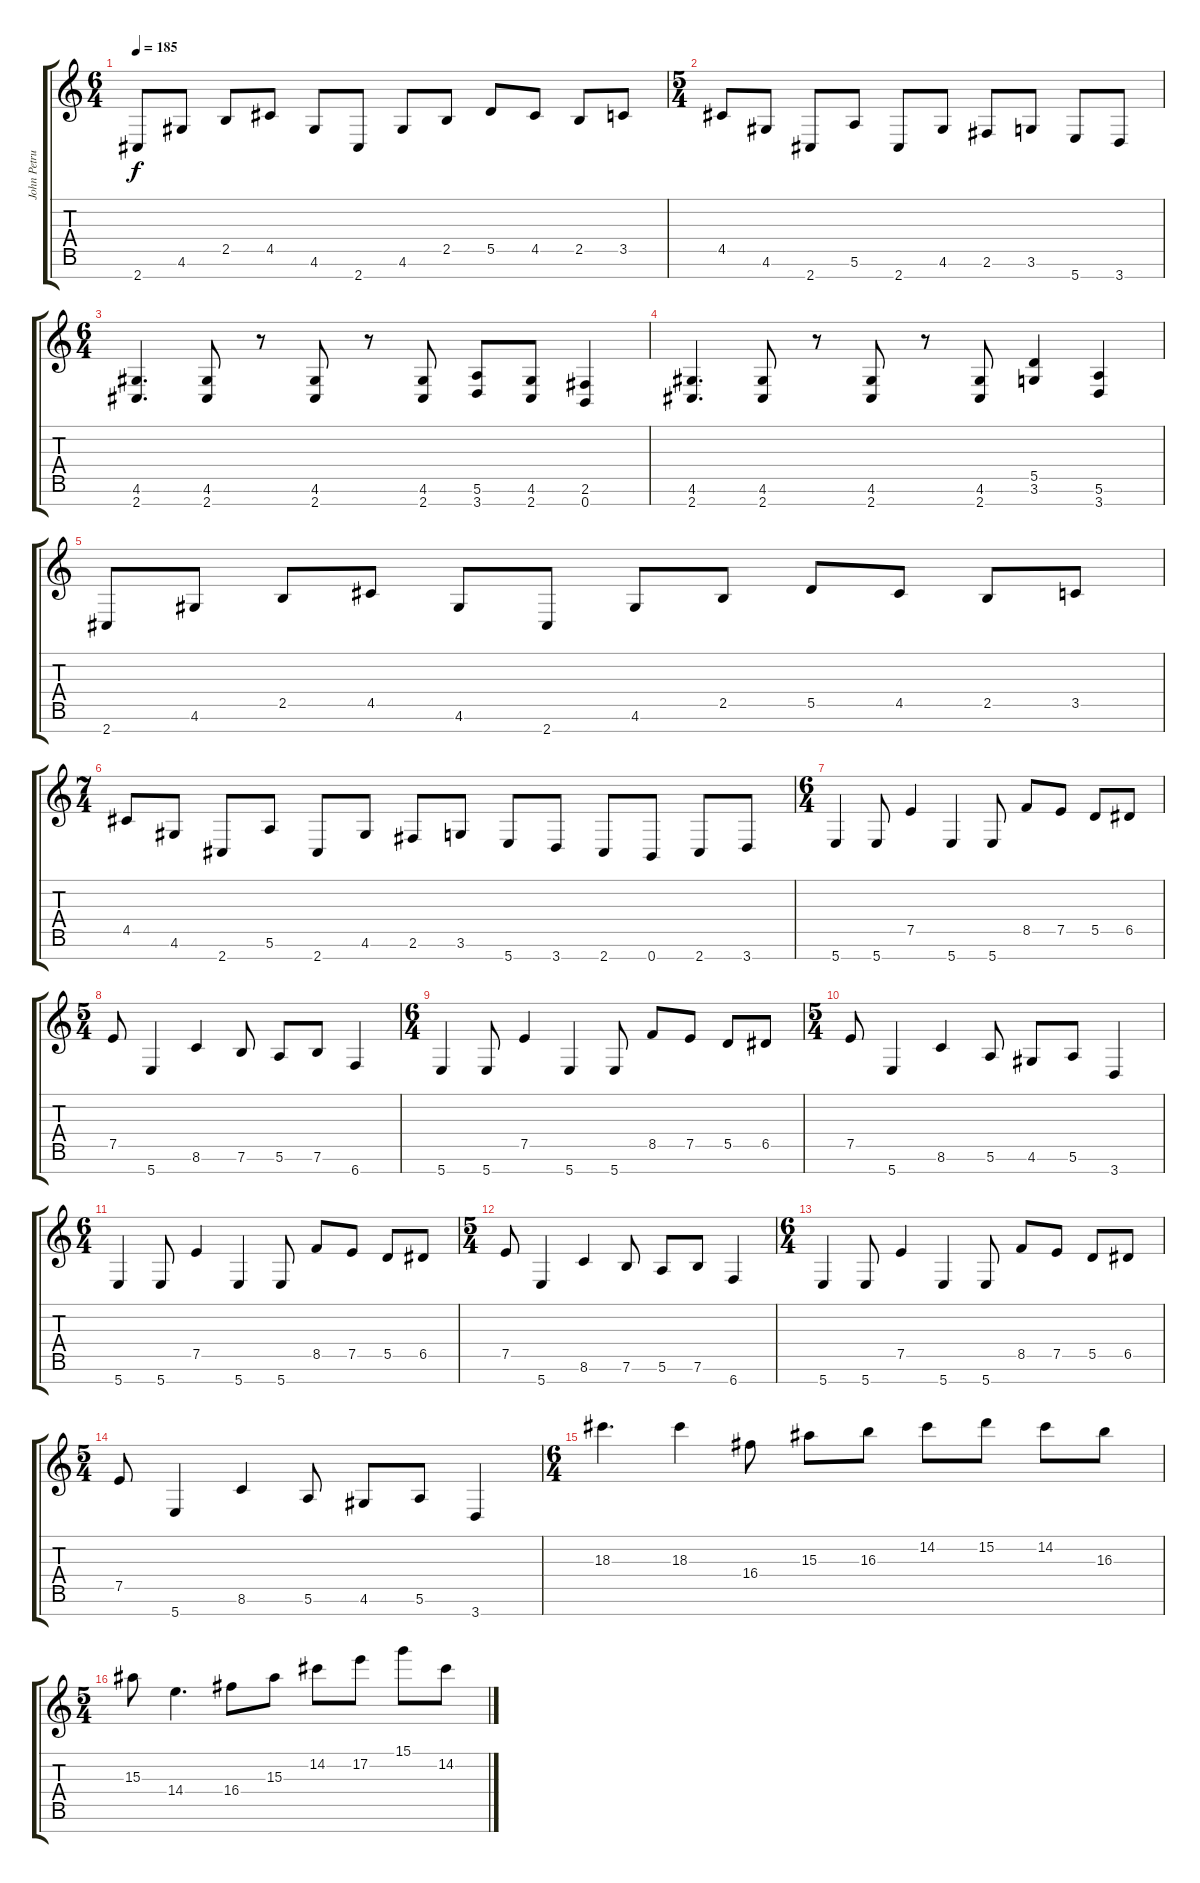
\track ("John Petrucci" "John Petru") {instrument overdrivenguitar}
\staff {score tabs}
\tuning (E4 B3 G3 D3 A2 E2 B1) {hide}
\ts (6 4)
\tempo 185
\clef g2
\ks c
2.7.8{dy f} 4.6.8 2.5.8 4.5.8 4.6.8 2.7.8 4.6.8 2.5.8 5.5.8 4.5.8 2.5.8 3.5.8 |
\ts (5 4)
4.5.8 4.6.8 2.7.8 5.6.8 2.7.8 4.6.8 2.6.8 3.6.8 5.7.8 3.7.8 |
\ts (6 4)
(4.6 2.7).4{d} (4.6 2.7).8 r.8 (4.6 2.7).8 r.8 (4.6 2.7).8 (5.6 3.7).8 (4.6 2.7).8 (2.6 0.7).4 |
(4.6 2.7).4{d} (4.6 2.7).8 r.8 (4.6 2.7).8 r.8 (4.6 2.7).8 (5.5 3.6).4 (5.6 3.7).4 |
2.7.8 4.6.8 2.5.8 4.5.8 4.6.8 2.7.8 4.6.8 2.5.8 5.5.8 4.5.8 2.5.8 3.5.8 |
\ts (7 4)
4.5.8 4.6.8 2.7.8 5.6.8 2.7.8 4.6.8 2.6.8 3.6.8 5.7.8 3.7.8 2.7.8 0.7.8 2.7.8 3.7.8 |
\ts (6 4)
5.7.4 5.7.8 7.5.4 5.7.4 5.7.8 8.5.8 7.5.8 5.5.8 6.5.8 |
\ts (5 4)
7.5.8 5.7.4 8.6.4 7.6.8 5.6.8 7.6.8 6.7.4 |
\ts (6 4)
5.7.4 5.7.8 7.5.4 5.7.4 5.7.8 8.5.8 7.5.8 5.5.8 6.5.8 |
\ts (5 4)
7.5.8 5.7.4 8.6.4 5.6.8 4.6.8 5.6.8 3.7.4 |
\ts (6 4)
5.7.4 5.7.8 7.5.4 5.7.4 5.7.8 8.5.8 7.5.8 5.5.8 6.5.8 |
\ts (5 4)
7.5.8 5.7.4 8.6.4 7.6.8 5.6.8 7.6.8 6.7.4 |
\ts (6 4)
5.7.4 5.7.8 7.5.4 5.7.4 5.7.8 8.5.8 7.5.8 5.5.8 6.5.8 |
\ts (5 4)
7.5.8 5.7.4 8.6.4 5.6.8 4.6.8 5.6.8 3.7.4 |
\ts (6 4)
18.3.4{d} 18.3.4 16.4.8 15.3.8 16.3.8 14.2.8 15.2.8 14.2.8 16.3.8 |
\ts (5 4)
15.3.8 14.4.4{d} 16.4.8 15.3.8 14.2.8 17.2.8 15.1.8 14.2.8
